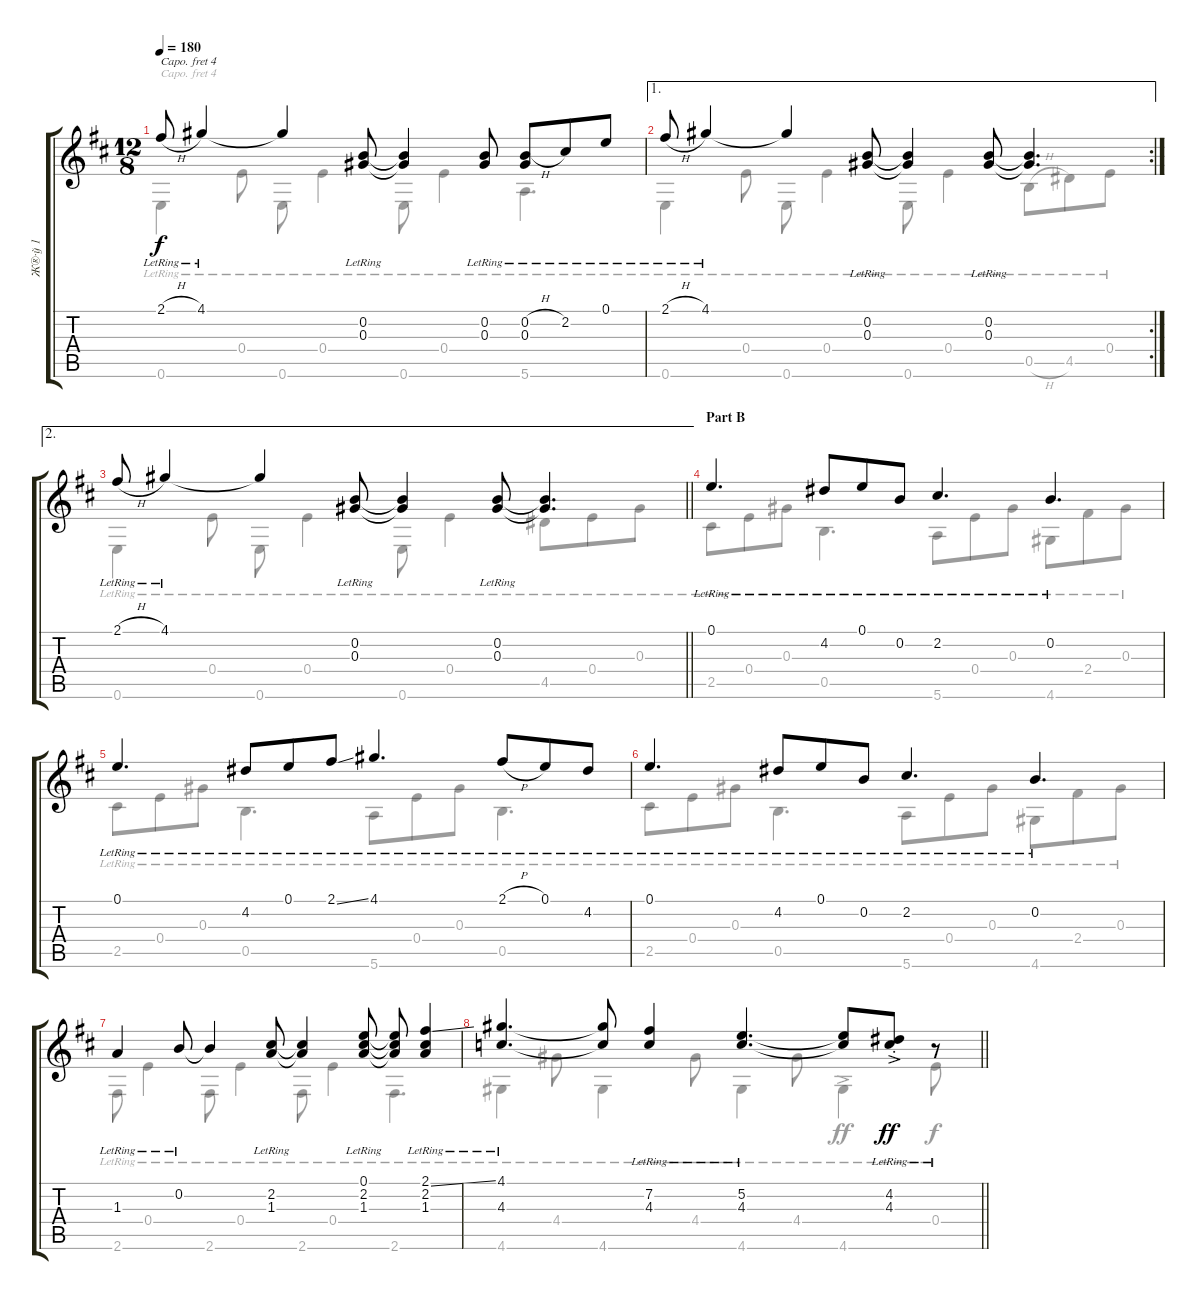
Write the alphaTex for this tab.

\track ("Ж®·ў 1" "Ж®·ў 1") {instrument acousticguitarsteel}
\staff {score tabs}
\capo 4
\tuning (C4 G3 E3 C3 G2 C2) {hide}
\voice
\ts (12 8)
\tempo 180
\clef g2
\ks d
2.1{h lr}.8{dy f} 4.1{lr}.4 4.1{t}.4 (0.2{lr} 0.3{lr}).8 (0.2{t} 0.3{t}).4 (0.2{lr} 0.3{lr}).8 (0.2{h lr} 0.3{lr}).8 2.2{lr}.8 0.1{lr}.8 |
\ae 1
\rc 2
2.1{h lr}.8 4.1{lr}.4 4.1{t}.4 (0.2{lr} 0.3{lr}).8 (0.2{t} 0.3{t}).4 (0.2{lr} 0.3{lr}).8 (0.2{t} 0.3{t}).4{d} |
\ae 2
\barLineRight lightlight
2.1{h lr}.8 4.1{lr}.4 4.1{t}.4 (0.2{lr} 0.3{lr}).8 (0.2{t} 0.3{t}).4 (0.2{lr} 0.3{lr}).8 (0.2{t} 0.3{t}).4{d} |
\section ("" "Part B")
0.1{lr}.4{d} 4.2{lr}.8 0.1{lr}.8 0.2{lr}.8 2.2{lr}.4{d} 0.2{lr}.4{d} |
0.1{lr}.4{d} 4.2{lr}.8 0.1{lr}.8 2.1{ss lr}.8 4.1{lr}.4{d} 2.1{h lr}.8 0.1{lr}.8 4.2{lr}.8 |
0.1{lr}.4{d} 4.2{lr}.8 0.1{lr}.8 0.2{lr}.8 2.2{lr}.4{d} 0.2{lr}.4{d} |
1.3{lr}.4 0.2{lr}.8 0.2{t}.4 (2.2{lr} 1.3{lr}).8 (2.2{t} 1.3{t}).4 (0.1{lr} 2.2{lr} 1.3{lr}).8 (0.1{t} 2.2{t} 1.3{t}).8 (2.1{ss lr} 2.2{lr} 1.3{lr}).4 |
\barLineRight lightlight
(4.1{lr} 4.3{lr}).4{d} (4.1{t} 4.3{t}).8 (7.2{lr} 4.3{lr}).4 (5.2{lr} 4.3{lr}).4{d} (5.2{t} 4.3{t}).8 (4.2{ac st lr} 4.3{ac st lr}).8{dy ff} r.8
\voice
\clef g2
\ottava regular
\simile none
\ks d
0.6{lr}.4{dy f} 0.4{lr}.8 0.6{lr}.8 0.4{lr}.4 0.6{lr}.8 0.4{lr}.4 5.6{lr}.4{d} |
0.6{lr}.4 0.4{lr}.8 0.6{lr}.8 0.4{lr}.4 0.6{lr}.8 0.4{lr}.4 0.5{h lr}.8 4.5{lr}.8 0.4{lr}.8 |
\barLineRight lightlight
0.6{lr}.4 0.4{lr}.8 0.6{lr}.8 0.4{lr}.4 0.6{lr}.8 0.4{lr}.4 4.5{lr}.8 0.4{lr}.8 0.3{lr}.8 |
2.5{lr}.8 0.4{lr}.8 0.3{lr}.8 0.5{lr}.4{d} 5.6{lr}.8 0.4{lr}.8 0.3{lr}.8 4.6{lr}.8 2.4{lr}.8 0.3{lr}.8 |
2.5{lr}.8 0.4{lr}.8 0.3{lr}.8 0.5{lr}.4{d} 5.6{lr}.8 0.4{lr}.8 0.3{lr}.8 0.5{lr}.4{d} |
2.5{lr}.8 0.4{lr}.8 0.3{lr}.8 0.5{lr}.4{d} 5.6{lr}.8 0.4{lr}.8 0.3{lr}.8 4.6{lr}.8 2.4{lr}.8 0.3{lr}.8 |
2.6{lr}.8 0.4{lr}.4 2.6{lr}.8 0.4{lr}.4 2.6{lr}.8 0.4{lr}.4 2.6{lr}.4{d} |
\barLineRight lightlight
4.6{lr}.4 4.4{lr}.8 4.6{lr}.4 4.4{lr}.8 4.6{lr}.4 4.4{lr}.8 4.6{ac lr}.4{dy ff} 0.4{lr}.8{dy f}
